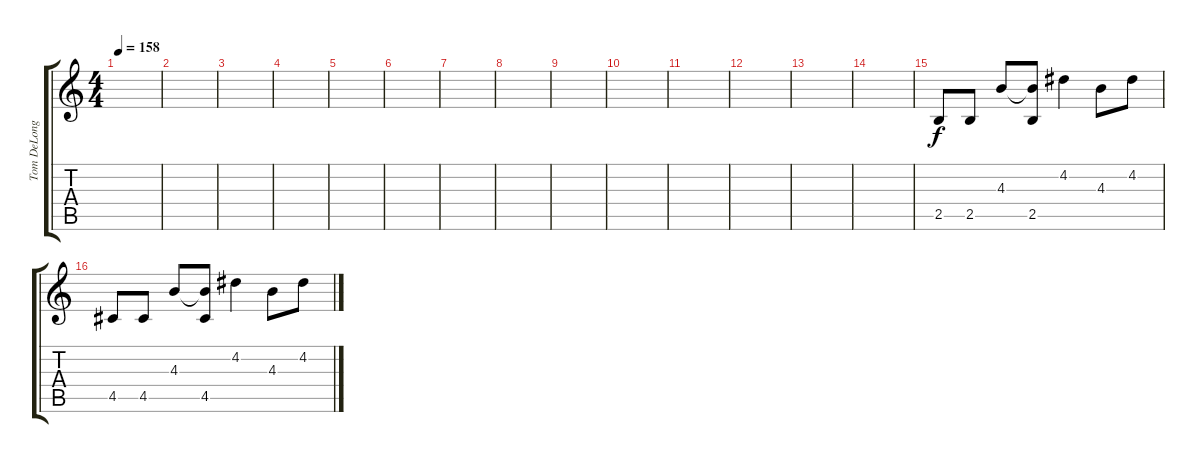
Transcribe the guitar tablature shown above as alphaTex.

\track ("Tom DeLonge - Clean Guitar" "Tom DeLong") {instrument electricguitarclean}
\staff {score tabs}
\tuning (E4 B3 G3 D3 A2 E2) {hide}
\ts (4 4)
\tempo 158
\clef g2
\ks c
|
|
|
|
|
|
|
|
|
|
|
|
|
|
2.5.8 2.5.8 4.3.8 (4.3{t} 2.5).8 4.2.4 4.3.8 4.2.8 |
4.5.8 4.5.8 4.3.8 (4.3{t} 4.5).8 4.2.4 4.3.8 4.2.8
